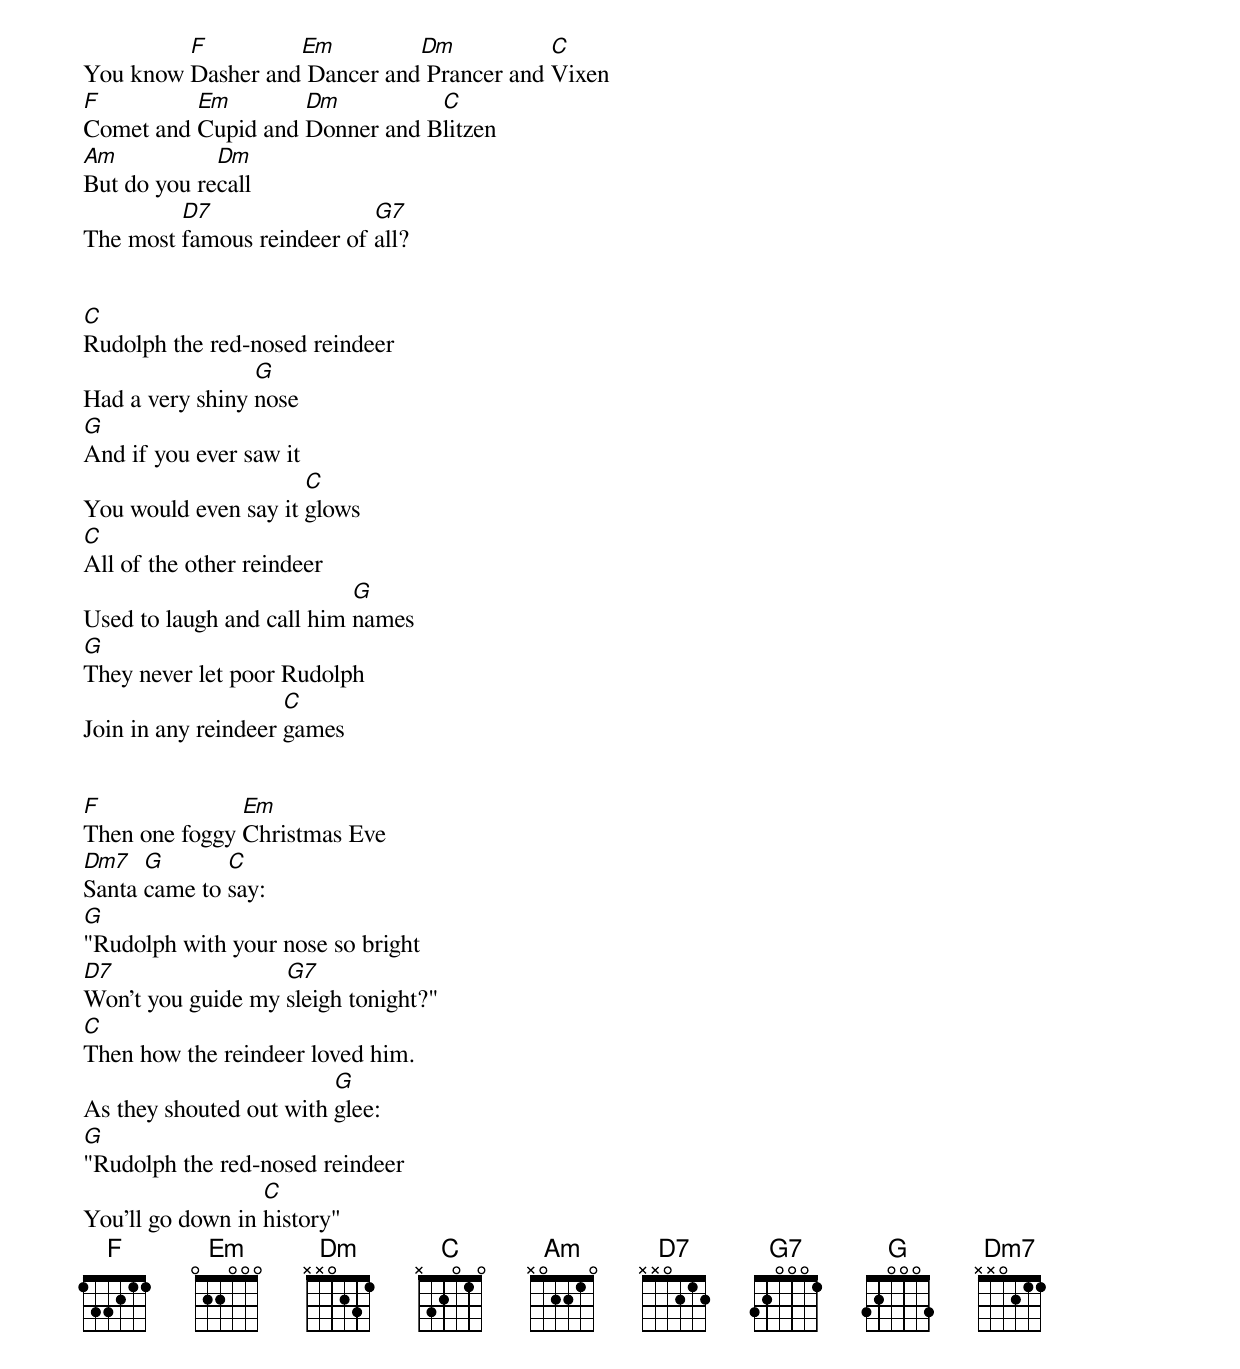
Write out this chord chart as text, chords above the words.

         F         Em         Dm           C
You know Dasher and Dancer and Prancer and Vixen
F         Em        Dm          C
Comet and Cupid and Donner and Blitzen
Am           Dm
But do you recall
         D7                 G7
The most famous reindeer of all?


C
Rudolph the red-nosed reindeer
                 G
Had a very shiny nose
G
And if you ever saw it
                      C
You would even say it glows
C
All of the other reindeer
                           G
Used to laugh and call him names
G
They never let poor Rudolph
                     C
Join in any reindeer games


F              Em
Then one foggy Christmas Eve
Dm7   G       C
Santa came to say:
G
"Rudolph with your nose so bright
D7                 G7
Won't you guide my sleigh tonight?"
C
Then how the reindeer loved him.
                         G
As they shouted out with glee:
G
"Rudolph the red-nosed reindeer
                  C
You'll go down in history"
